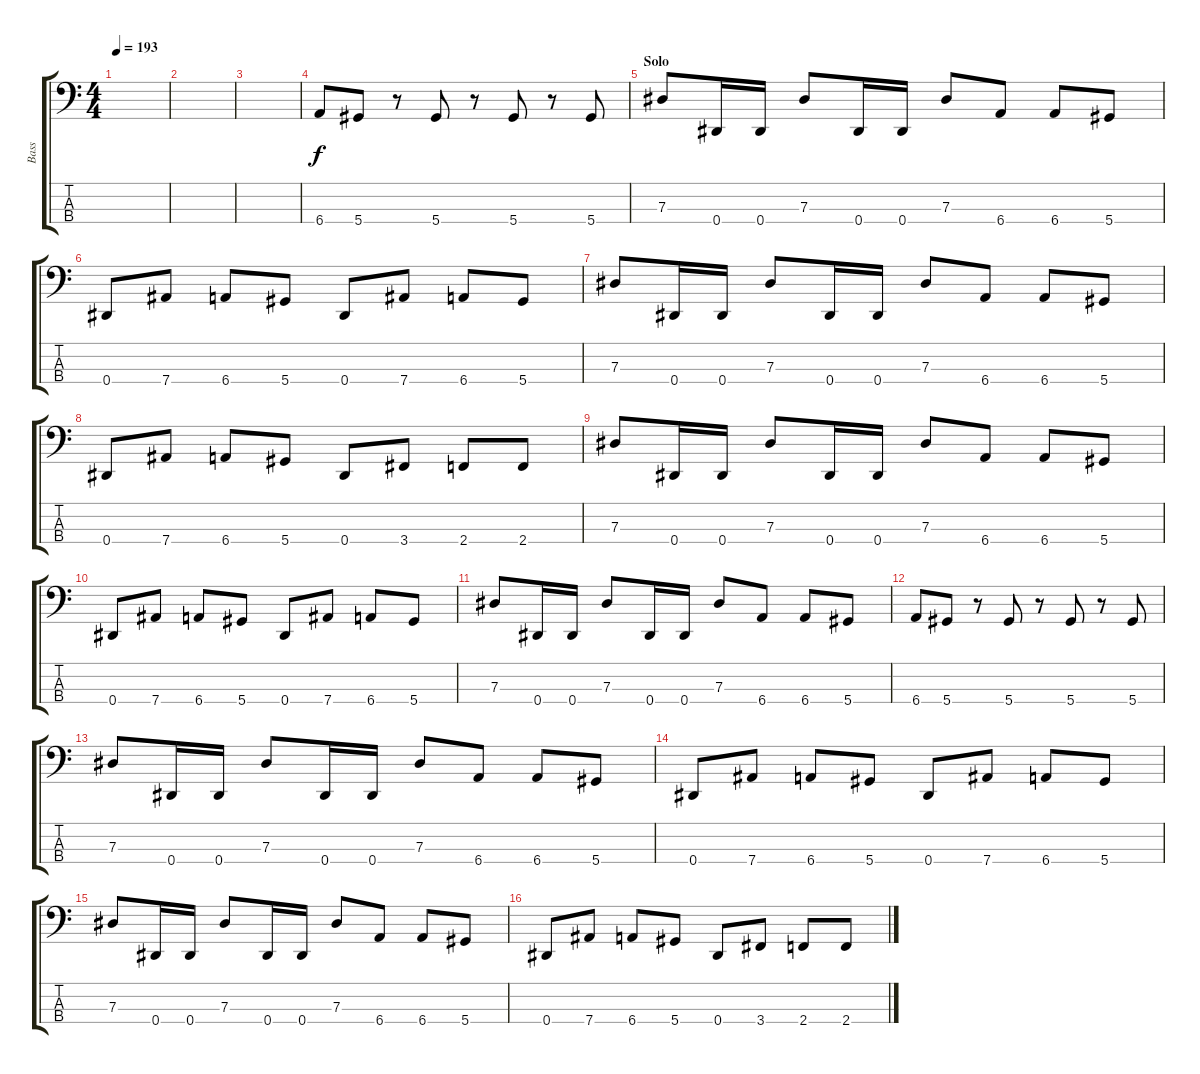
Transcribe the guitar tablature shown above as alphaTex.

\track ("Bass" "Bass") {instrument slapbass1}
\staff {score tabs}
\tuning (Gb2 Db2 Ab1 Eb1) {hide}
\ts (4 4)
\tempo 193
\clef f4
\ks c
|
|
|
6.4.8 5.4.8 r.8 5.4.8 r.8 5.4.8 r.8 5.4.8 |
\section ("" "Solo")
7.3.8 0.4.16 0.4.16 7.3.8 0.4.16 0.4.16 7.3.8 6.4.8 6.4.8 5.4.8 |
0.4.8 7.4.8 6.4.8 5.4.8 0.4.8 7.4.8 6.4.8 5.4.8 |
7.3.8 0.4.16 0.4.16 7.3.8 0.4.16 0.4.16 7.3.8 6.4.8 6.4.8 5.4.8 |
0.4.8 7.4.8 6.4.8 5.4.8 0.4.8 3.4.8 2.4.8 2.4.8 |
7.3.8 0.4.16 0.4.16 7.3.8 0.4.16 0.4.16 7.3.8 6.4.8 6.4.8 5.4.8 |
0.4.8 7.4.8 6.4.8 5.4.8 0.4.8 7.4.8 6.4.8 5.4.8 |
7.3.8 0.4.16 0.4.16 7.3.8 0.4.16 0.4.16 7.3.8 6.4.8 6.4.8 5.4.8 |
6.4.8 5.4.8 r.8 5.4.8 r.8 5.4.8 r.8 5.4.8 |
7.3.8 0.4.16 0.4.16 7.3.8 0.4.16 0.4.16 7.3.8 6.4.8 6.4.8 5.4.8 |
0.4.8 7.4.8 6.4.8 5.4.8 0.4.8 7.4.8 6.4.8 5.4.8 |
7.3.8 0.4.16 0.4.16 7.3.8 0.4.16 0.4.16 7.3.8 6.4.8 6.4.8 5.4.8 |
0.4.8 7.4.8 6.4.8 5.4.8 0.4.8 3.4.8 2.4.8 2.4.8
